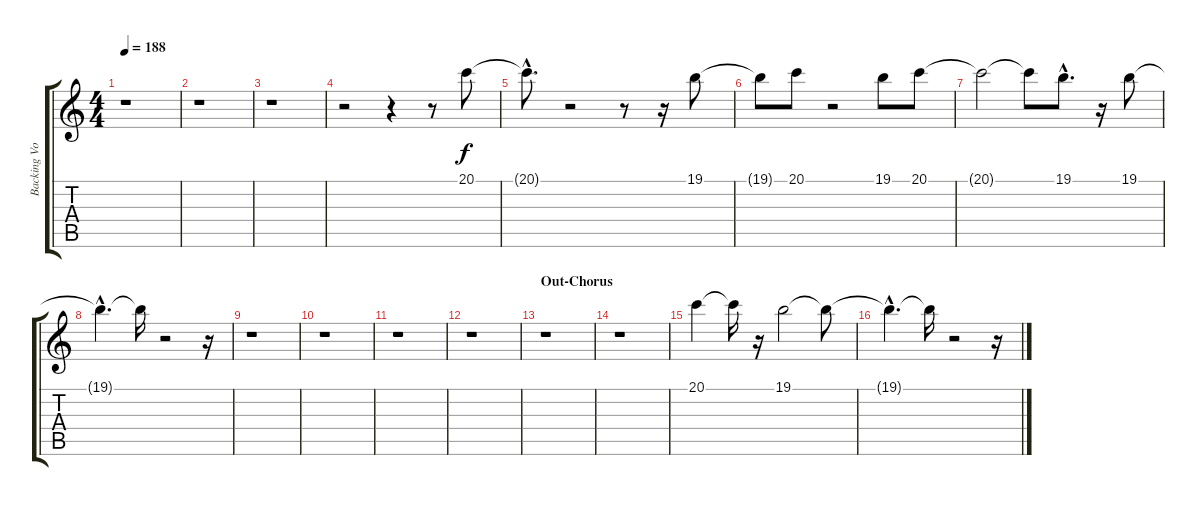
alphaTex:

\track ("Backing Vocal" "Backing Vo") {instrument choiraahs}
\staff {score tabs}
\tuning (E4 B3 G3 D3 A2 E2) {hide}
\ts (4 4)
\tempo 188
\clef g2
\ks c
r.1{dy f} |
r.1 |
r.1 |
r.2 r.4 r.8 20.1.8 |
20.1{hac t}.8{d} r.2 r.8 r.16 19.1.8 |
19.1{t}.8 20.1.8 r.2 19.1.8 20.1.8 |
20.1{t}.2 20.1{t}.8 19.1{hac}.8{d} r.16 19.1.8 |
19.1{hac t}.4{d} 19.1{t}.16 r.2 r.16 |
r.1 |
r.1 |
r.1 |
r.1 |
\section ("" "Out-Chorus")
r.1 |
r.1 |
20.1.4 20.1{t}.16 r.16 19.1.2 19.1{t}.8 |
19.1{hac t}.4{d} 19.1{t}.16 r.2 r.16
